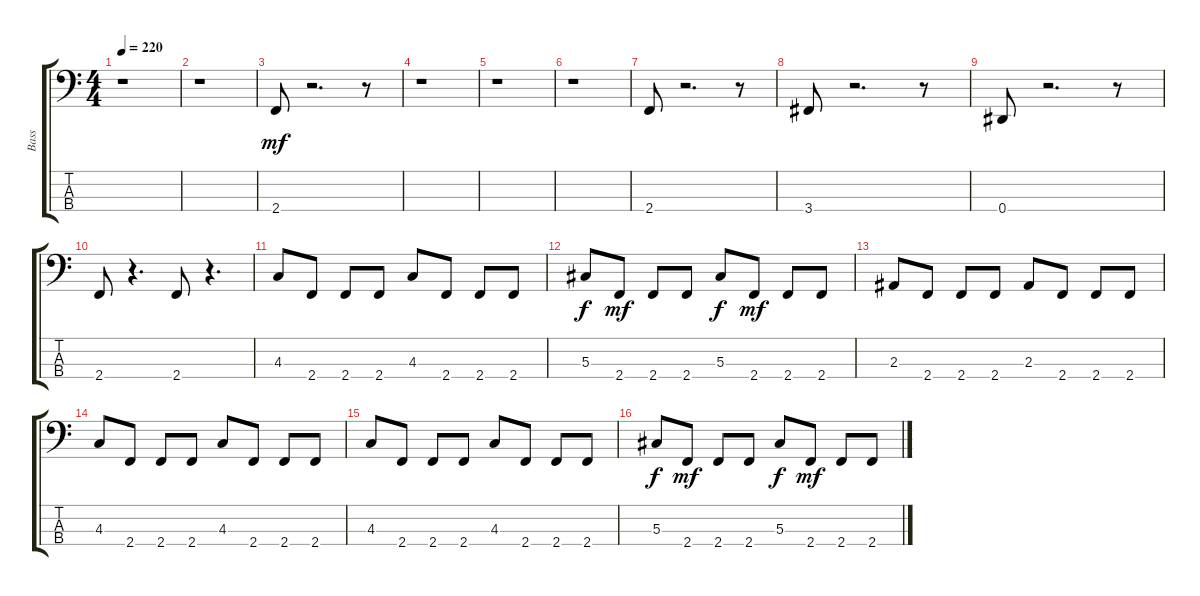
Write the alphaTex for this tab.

\track ("Bass" "Bass") {instrument electricbasspick}
\staff {score tabs}
\tuning (Gb2 Db2 Ab1 Eb1) {hide}
\ts (4 4)
\tempo 220
\clef f4
\ks c
r.1{dy mf instrument electricbasspick} |
r.1 |
2.4.8 r.2{d} r.8 |
r.1 |
r.1 |
r.1 |
2.4.8 r.2{d} r.8 |
3.4.8 r.2{d} r.8 |
0.4.8 r.2{d} r.8 |
2.4.8 r.4{d} 2.4.8 r.4{d} |
4.3.8 2.4.8 2.4.8 2.4.8 4.3.8 2.4.8 2.4.8 2.4.8 |
5.3.8{dy f} 2.4.8{dy mf} 2.4.8 2.4.8 5.3.8{dy f} 2.4.8{dy mf} 2.4.8 2.4.8 |
2.3.8 2.4.8 2.4.8 2.4.8 2.3.8 2.4.8 2.4.8 2.4.8 |
4.3.8 2.4.8 2.4.8 2.4.8 4.3.8 2.4.8 2.4.8 2.4.8 |
4.3.8 2.4.8 2.4.8 2.4.8 4.3.8 2.4.8 2.4.8 2.4.8 |
5.3.8{dy f} 2.4.8{dy mf} 2.4.8 2.4.8 5.3.8{dy f} 2.4.8{dy mf} 2.4.8 2.4.8
